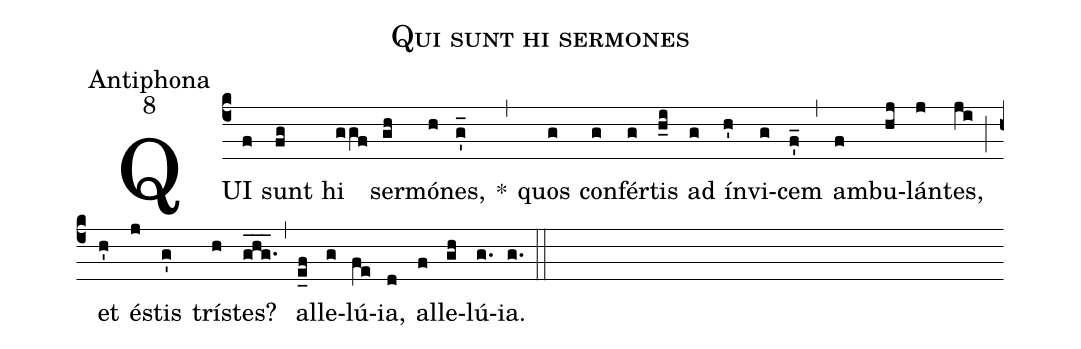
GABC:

name:Qui sunt hi sermones;
office-part:Antiphona;
mode:8;
%%
(c4) QUI(f) sunt(fg) hi(ggf) ser(gh)mó(h)nes,(g'_) *(,) quos(g) con(g)fér(g)tis(h_i) ad(g) ín(h')vi(g)cem(f'_) (,) am(f)bu(hj)lán(j)tes,(ji) (;) et(h') é(j)stis(g') trí(h)stes?(ghg.___) (,) al(e_f)le(g)lú(fe)ia,(d) al(f)le(gh)lú(g.)ia.(g.) (::)
